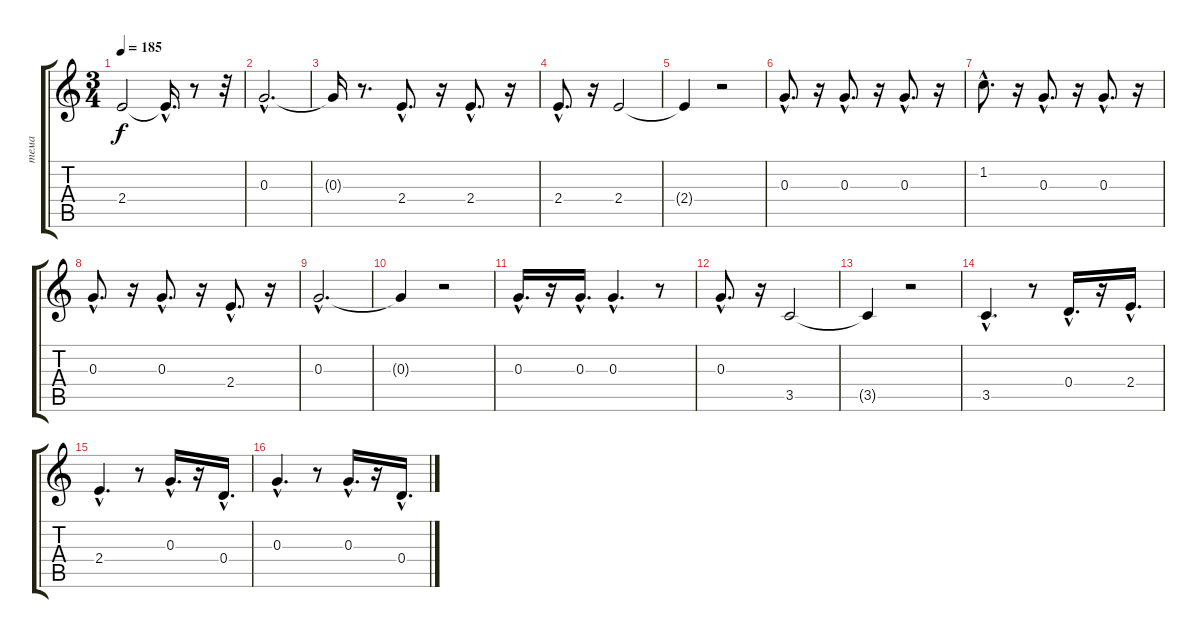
\track ("тема" "тема") {instrument acousticguitarnylon}
\staff {score tabs}
\tuning (E4 B3 G3 D3 A2 E2) {hide}
\ts (3 4)
\tempo 185
\clef g2
\ks c
2.4.2{dy f} 2.4{hac t}.16{d} r.8 r.32 |
0.3{hac}.2{d} |
0.3{t}.16 r.8{d} 2.4{hac}.8{d} r.16 2.4{hac}.8{d} r.16 |
2.4{hac}.8{d} r.16 2.4.2 |
2.4{t}.4 r.2 |
0.3{hac}.8{d} r.16 0.3{hac}.8{d} r.16 0.3{hac}.8{d} r.16 |
1.2{hac}.8{d} r.16 0.3{hac}.8{d} r.16 0.3{hac}.8{d} r.16 |
0.3{hac}.8{d} r.16 0.3{hac}.8{d} r.16 2.4{hac}.8{d} r.16 |
0.3{hac}.2{d} |
0.3{t}.4 r.2 |
0.3{hac}.16{d} r.16 0.3{hac}.16{d} 0.3{hac}.4{d} r.8 |
0.3{hac}.8{d} r.16 3.5.2 |
3.5{t}.4 r.2 |
3.5{hac}.4{d} r.8 0.4{hac}.16{d} r.16 2.4{hac}.16{d} |
2.4{hac}.4{d} r.8 0.3{hac}.16{d} r.16 0.4{hac}.16{d} |
0.3{hac}.4{d} r.8 0.3{hac}.16{d} r.16 0.4{hac}.16{d}
